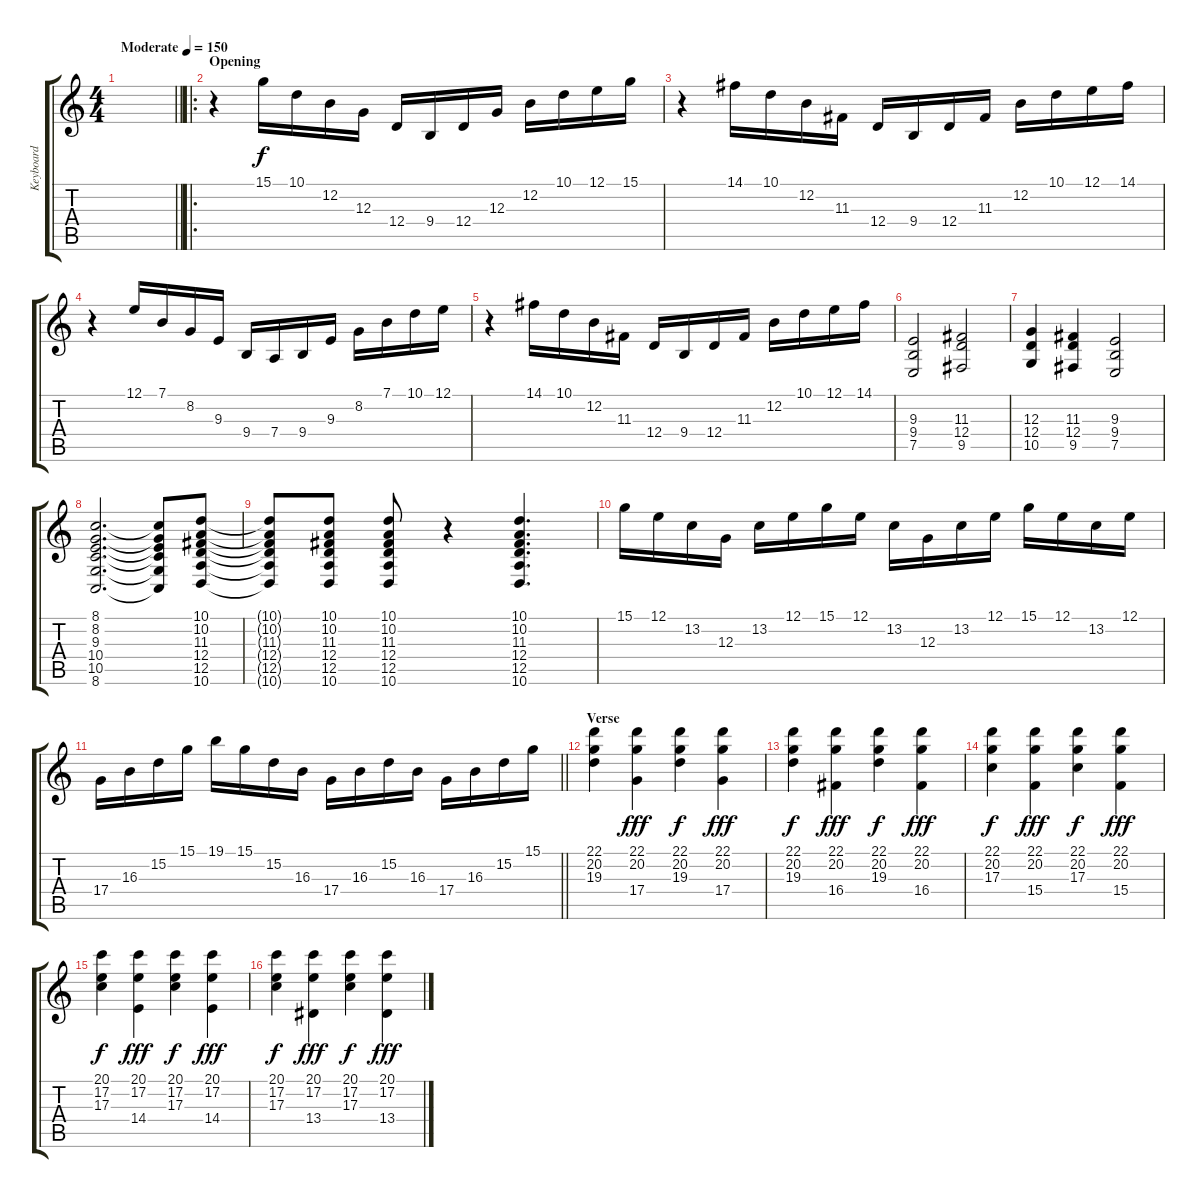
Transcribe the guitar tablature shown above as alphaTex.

\track ("Keyboard" "Keyboard") {instrument electricpiano1}
\staff {score tabs}
\tuning (E4 B3 G3 D3 A2 E2) {hide}
\ts (4 4)
\tempo (150 "Moderate")
\clef g2
\barLineRight lightlight
\ks c
|
\ro
\section ("" "Opening")
r.4{instrument acousticgrandpiano} 15.1.16 10.1.16 12.2.16 12.3.16 12.4.16 9.4.16 12.4.16 12.3.16 12.2.16 10.1.16 12.1.16 15.1.16 |
r.4 14.1.16 10.1.16 12.2.16 11.3.16 12.4.16 9.4.16 12.4.16 11.3.16 12.2.16 10.1.16 12.1.16 14.1.16 |
r.4 12.1.16 7.1.16 8.2.16 9.3.16 9.4.16 7.4.16 9.4.16 9.3.16 8.2.16 7.1.16 10.1.16 12.1.16 |
r.4 14.1.16 10.1.16 12.2.16 11.3.16 12.4.16 9.4.16 12.4.16 11.3.16 12.2.16 10.1.16 12.1.16 14.1.16 |
(9.3 9.4 7.5).2 (11.3 12.4 9.5).2 |
(12.3 12.4 10.5).4 (11.3 12.4 9.5).4 (9.3 9.4 7.5).2 |
(8.1 8.2 9.3 10.4 10.5 8.6).2{d} (8.1{t} 8.2{t} 9.3{t} 10.4{t} 10.5{t} 8.6{t}).8 (10.1 10.2 11.3 12.4 12.5 10.6).8 |
(10.1{t} 10.2{t} 11.3{t} 12.4{t} 12.5{t} 10.6{t}).8 (10.1 10.2 11.3 12.4 12.5 10.6).8 (10.1 10.2 11.3 12.4 12.5 10.6).8 r.4 (10.1 10.2 11.3 12.4 12.5 10.6).4{d} |
15.1.16 12.1.16 13.2.16 12.3.16 13.2.16 12.1.16 15.1.16 12.1.16 13.2.16 12.3.16 13.2.16 12.1.16 15.1.16 12.1.16 13.2.16 12.1.16 |
\barLineRight lightlight
17.4.16 16.3.16 15.2.16 15.1.16 19.1.16 15.1.16 15.2.16 16.3.16 17.4.16 16.3.16 15.2.16 16.3.16 17.4.16 16.3.16 15.2.16 15.1.16 |
\section ("" "Verse")
(22.1 20.2 19.3).4{volume 16 instrument clavinet} (22.1 20.2 17.4).4{dy fff} (22.1 20.2 19.3).4{dy f} (22.1 20.2 17.4).4{dy fff} |
(22.1 20.2 19.3).4{dy f} (22.1 20.2 16.4).4{dy fff} (22.1 20.2 19.3).4{dy f} (22.1 20.2 16.4).4{dy fff} |
(22.1 20.2 17.3).4{dy f} (22.1 20.2 15.4).4{dy fff} (22.1 20.2 17.3).4{dy f} (22.1 20.2 15.4).4{dy fff} |
(20.1 17.2 17.3).4{dy f} (20.1 17.2 14.4).4{dy fff} (20.1 17.2 17.3).4{dy f} (20.1 17.2 14.4).4{dy fff} |
(20.1 17.2 17.3).4{dy f} (20.1 17.2 13.4).4{dy fff} (20.1 17.2 17.3).4{dy f} (20.1 17.2 13.4).4{dy fff}
